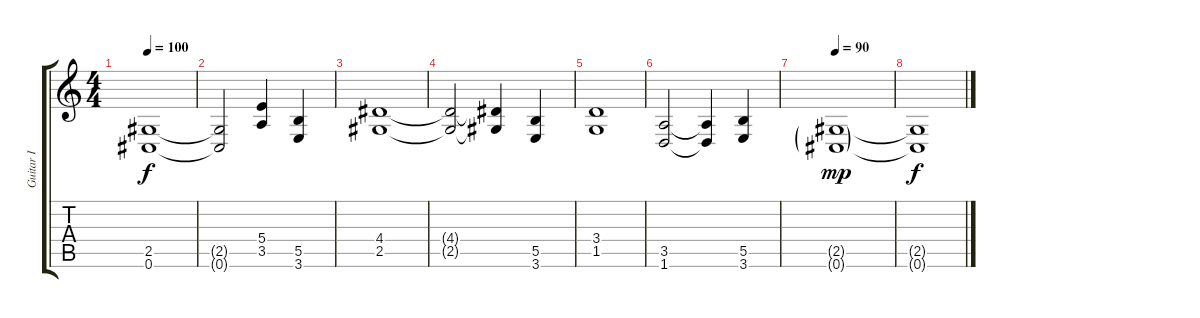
\track ("Guitar I" "Guitar I") {instrument distortionguitar}
\staff {score tabs}
\tuning (Db4 Ab3 E3 B2 Gb2 Db2) {hide}
\ts (4 4)
\tempo 100
\clef g2
\ks c
(2.5 0.6).1{dy f} |
(2.5{t} 0.6{t}).2 (5.4 3.5).4 (5.5 3.6).4 |
(4.4 2.5).1 |
(4.4{t} 2.5{t}).2 (4.4{t} 2.5{t}).4 (5.5 3.6).4 |
(3.4 1.5).1 |
(3.5 1.6).2 (3.5{t} 1.6{t}).4 (5.5 3.6).4 |
\tempo 90
(2.5{g} 0.6{g}).1{dy mp} |
(2.5{t} 0.6{t}).1{dy f}
